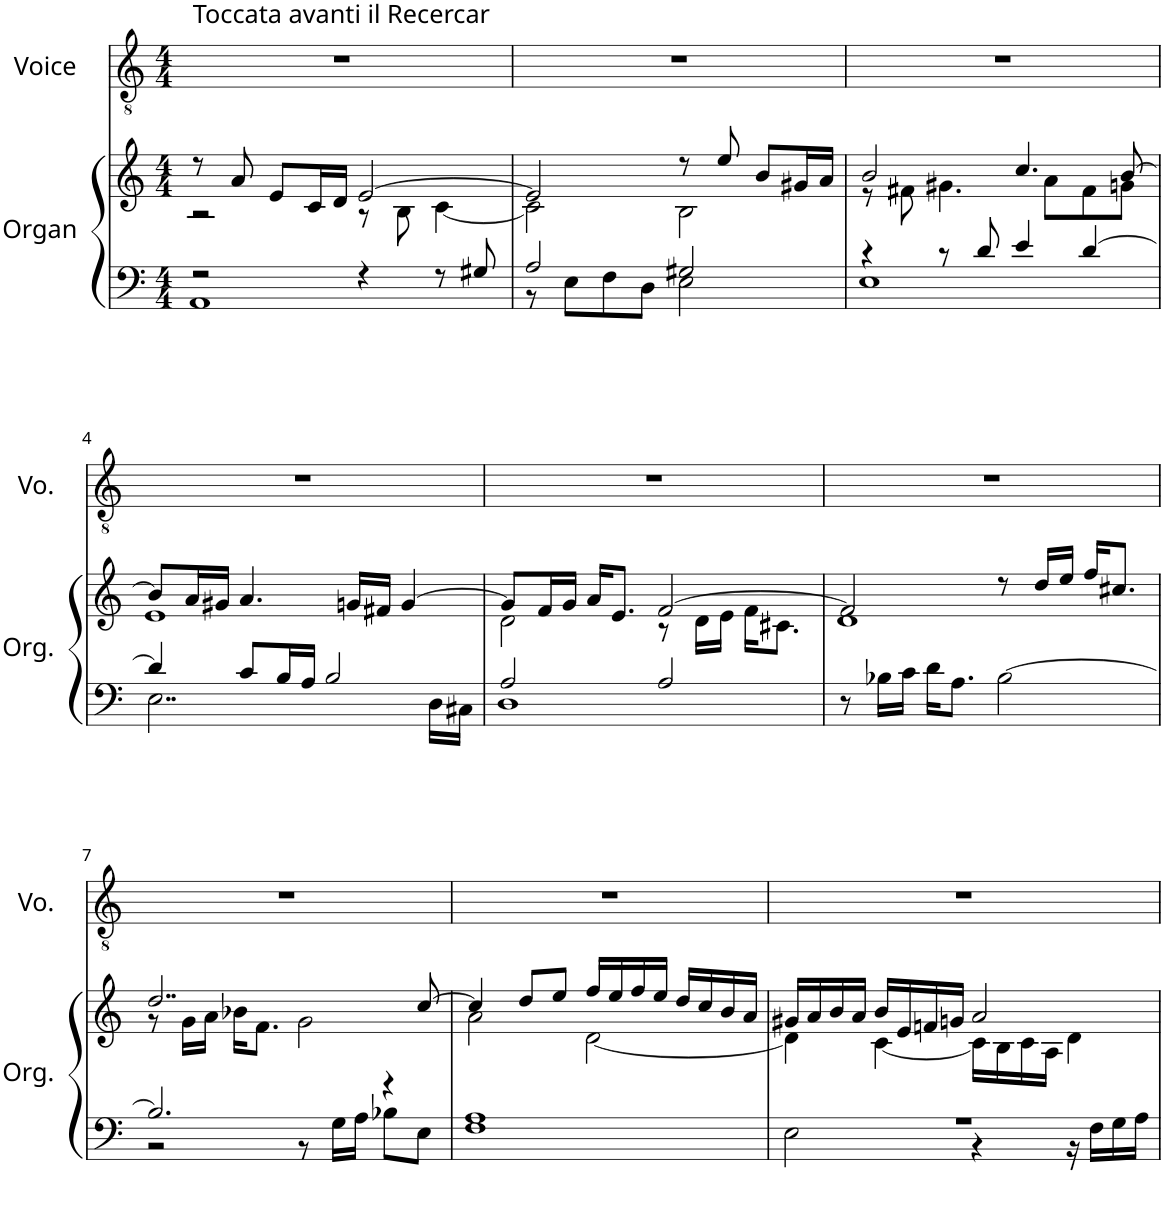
**kern	**kern	**kern
*part2	*part2	*part1
*staff3	*staff2	*staff1
*I"Organ	*	*I"Voice
*I'Org.	*	*I'Vo.
!!LO:PB:g=z
*clefF4	*clefG2	*clefGv2
*k[]	*k[]	*k[]
*M4/4	*M4/4	*M4/4
=1	=1	=1
*^	*^	*
!	!	!	!	!LO:TX:a:t=Toccata avanti il Recercar
2r	1AA	8r	2r	1r
.	.	8a/	.	.
.	.	8e/L	.	.
.	.	16c/L	.	.
.	.	16d/JJ	.	.
4r	.	[2e/	8r	.
.	.	.	8B\	.
8r	.	.	[4c\	.
8G#X/	.	.	.	.
=2	=2	=2	=2	=2
2A/	8r	2e/]	2c\]	1r
.	8E\L	.	.	.
.	8F\	.	.	.
.	8D\J	.	.	.
2G#X/	2E\	8r	2B\	.
.	.	8ee/	.	.
.	.	8b/L	.	.
.	.	16g#X/L	.	.
.	.	16a/JJ	.	.
=3	=3	=3	=3	=3
4r	1E	2b/	8r	1r
.	.	.	8f#X\	.
8r	.	.	4.g#X\	.
8d/	.	.	.	.
4e/	.	4.cc/	.	.
.	.	.	8a\L	.
[4d/	.	.	8f#\	.
.	.	[8b/	8gn\J	.
!!LO:LB:g=z
=4	=4	=4	=4	=4
4d/]	2..E\	8b/L]	1e	1r
.	.	16a/L	.	.
.	.	16g#X/JJ	.	.
8c/L	.	4.a/	.	.
16B/L	.	.	.	.
16A/JJ	.	.	.	.
2B/	.	.	.	.
.	.	16gn/LL	.	.
.	.	16f#X/JJ	.	.
.	.	[4g/	.	.
.	16D\LL	.	.	.
.	16C#X\JJ	.	.	.
=5	=5	=5	=5	=5
2A/	1D	8g/L]	2d\	1r
.	.	16f/L	.	.
.	.	16g/JJ	.	.
.	.	16a/KL	.	.
.	.	8.e/J	.	.
2A/	.	[2f/	8r	.
.	.	.	16d\LL	.
.	.	.	16e\JJ	.
.	.	.	16f\KL	.
.	.	.	8.c#X\J	.
*v	*v	*	*	*
=6	=6	=6	=6
8r	2f/]	1d	1r
16B-X\LL	.	.	.
16c\JJ	.	.	.
16d\KL	.	.	.
8.A\J	.	.	.
[2B-\	8r	.	.
.	16dd/LL	.	.
.	16ee/JJ	.	.
.	16ff/KL	.	.
.	8.cc#X/J	.	.
!!LO:LB:g=z
=7	=7	=7	=7
*^	*	*	*
2.B-/]	2r	2..dd/	8r	1r
.	.	.	16g\LL	.
.	.	.	16a\JJ	.
.	.	.	16b-X\KL	.
.	.	.	8.f\J	.
.	8r	.	2g\	.
.	16G\LL	.	.	.
.	16A\JJ	.	.	.
4r	8B-X\L	.	.	.
.	8E\J	[8cc/	.	.
=8	=8	=8	=8	=8
1A	1F	4cc/]	2a\	1r
.	.	8dd/L	.	.
.	.	8ee/J	.	.
.	.	16ff/LL	[2d\	.
.	.	16ee/	.	.
.	.	16ff/	.	.
.	.	16ee/JJ	.	.
.	.	16dd/LL	.	.
.	.	16cc/	.	.
.	.	16b/	.	.
.	.	16a/JJ	.	.
=9	=9	=9	=9	=9
1r	2E\	16g#X/LL	4d\]	1r
.	.	16a/	.	.
.	.	16b/	.	.
.	.	16a/JJ	.	.
.	.	16b/LL	[4c\	.
.	.	16e/	.	.
.	.	16fn/	.	.
.	.	16gn/JJ	.	.
.	4r	2a/	16c\LL]	.
.	.	.	16B\	.
.	.	.	16c\	.
.	.	.	16A\JJ	.
.	16r	.	4d\	.
.	16F\LL	.	.	.
.	16G\	.	.	.
.	16A\JJ	.	.	.
*v	*v	*	*	*
*	*v	*v	*
=	=	=
*-	*-	*-
